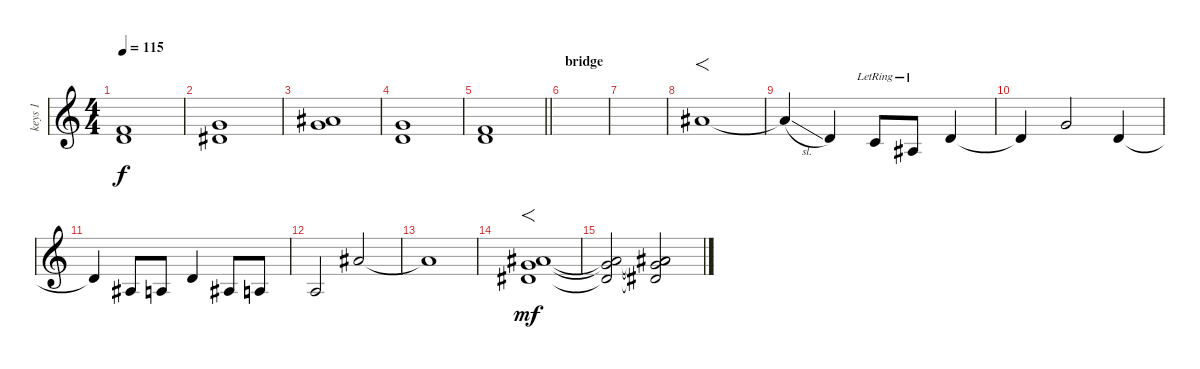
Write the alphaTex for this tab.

\track ("keys 1" "keys 1") {instrument pad2warm}
\staff {score}
\tuning (E4 B3 G3 D3 A2 E2) {hide}
\ts (4 4)
\tempo 115
\clef g2
\ks c
(1.1 3.2).1{dy f} |
(3.1 4.2).1 |
(3.1 11.2).1 |
(3.1 3.2).1 |
\barLineRight lightlight
(1.1 3.2).1 |
\section ("" "bridge")
|
|
11.2.1{f} |
11.2{sl t}.4 3.2.4 1.2{lr}.8 3.3{lr}.8 3.2.4 |
3.2{t}.4 3.1.2 3.2.4 |
3.2{t}.4 3.3.8 2.3.8 3.2.4 3.3.8 2.3.8 |
2.3.2 6.1.2 |
6.1{t}.1 |
(11.2 12.3 13.4).1{f dy mf} |
(11.2{t} 12.3{t} 13.4{t}).2{volume 11} (5.1 11.2{t} 12.3{t} 13.4{t}).2
